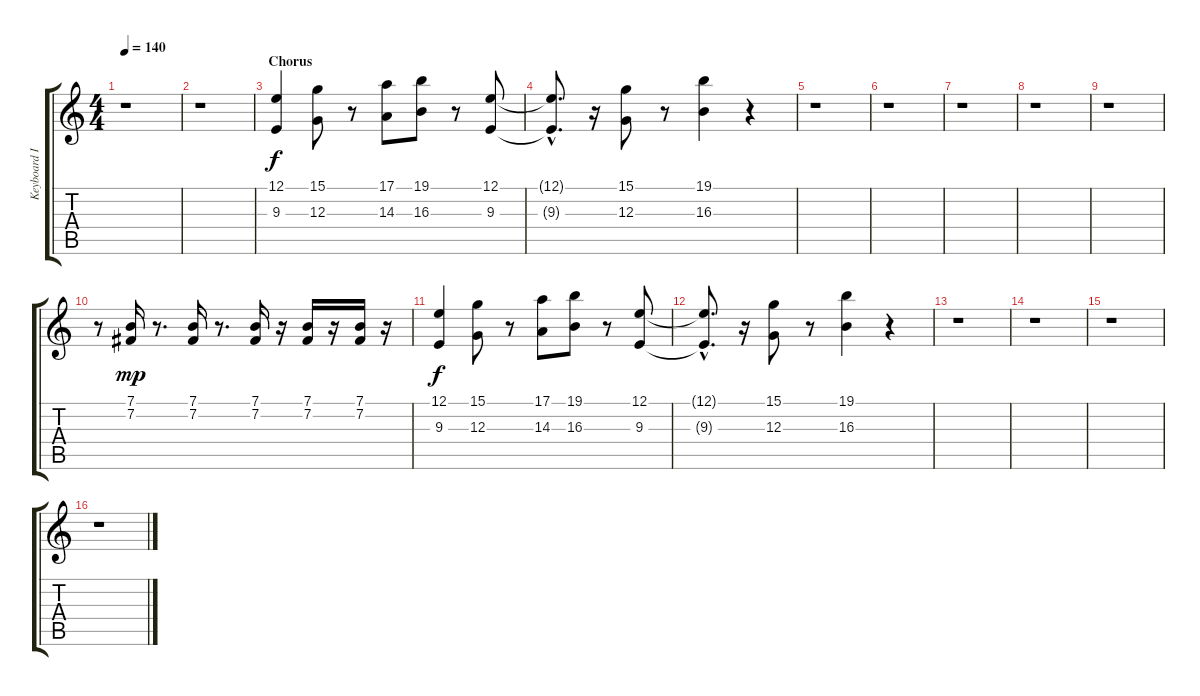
\track ("Keyboard II" "Keyboard I") {instrument brasssection}
\staff {score tabs}
\tuning (E4 B3 G3 D3 A2 E2) {hide}
\ts (4 4)
\tempo 140
\clef g2
\ks c
r.1{dy fff} |
r.1 |
\section ("" "Chorus")
(12.1 9.3).4{dy f} (15.1 12.3).8 r.8 (17.1 14.3).8 (19.1 16.3).8 r.8 (12.1 9.3).8 |
(12.1{hac t} 9.3{hac t}).8{d} r.16 (15.1 12.3).8 r.8 (19.1 16.3).4 r.4 |
r.1 |
r.1 |
r.1 |
r.1 |
r.1 |
r.8 (7.1 7.2).16{dy mp instrument orchestrahit} r.8{d} (7.1 7.2).16 r.8{d} (7.1 7.2).16 r.16 (7.1 7.2).16 r.16 (7.1 7.2).16 r.16 |
(12.1 9.3).4{dy f instrument brasssection} (15.1 12.3).8 r.8 (17.1 14.3).8 (19.1 16.3).8 r.8 (12.1 9.3).8 |
(12.1{hac t} 9.3{hac t}).8{d} r.16 (15.1 12.3).8 r.8 (19.1 16.3).4 r.4 |
r.1 |
r.1 |
r.1 |
r.1
